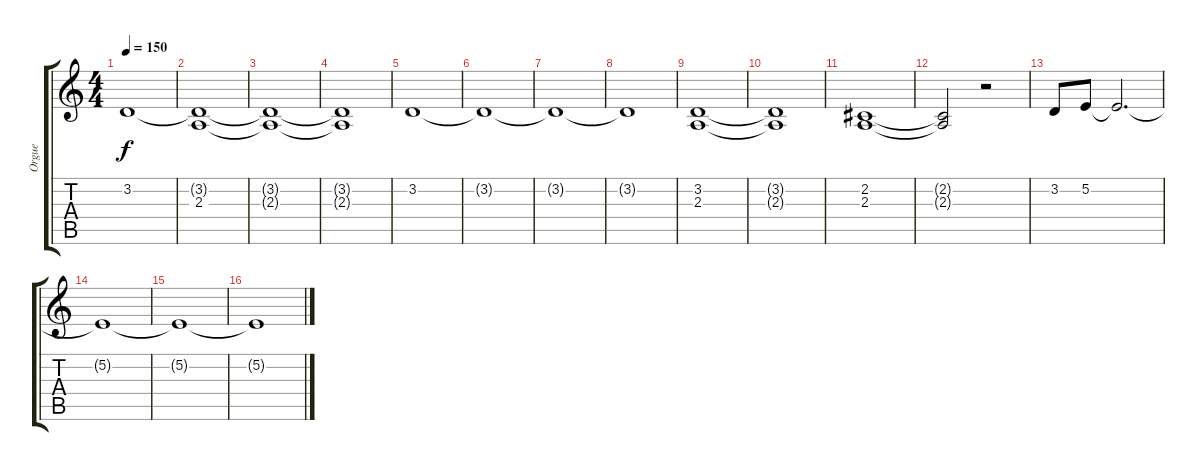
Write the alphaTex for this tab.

\track ("Orgue " "Orgue ") {instrument reedorgan}
\staff {score tabs}
\tuning (E4 B3 G3 D3 A2 E2) {hide}
\ts (4 4)
\tempo 150
\clef g2
\ks c
3.2.1{dy f} |
(3.2{t} 2.3).1 |
(3.2{t} 2.3{t}).1 |
(3.2{t} 2.3{t}).1 |
3.2.1 |
3.2{t}.1 |
3.2{t}.1 |
3.2{t}.1 |
(3.2 2.3).1 |
(3.2{t} 2.3{t}).1 |
(2.2 2.3).1 |
(2.2{t} 2.3{t}).2 r.2 |
3.2.8 5.2.8 5.2{t}.2{d} |
5.2{t}.1 |
5.2{t}.1 |
5.2{t}.1
